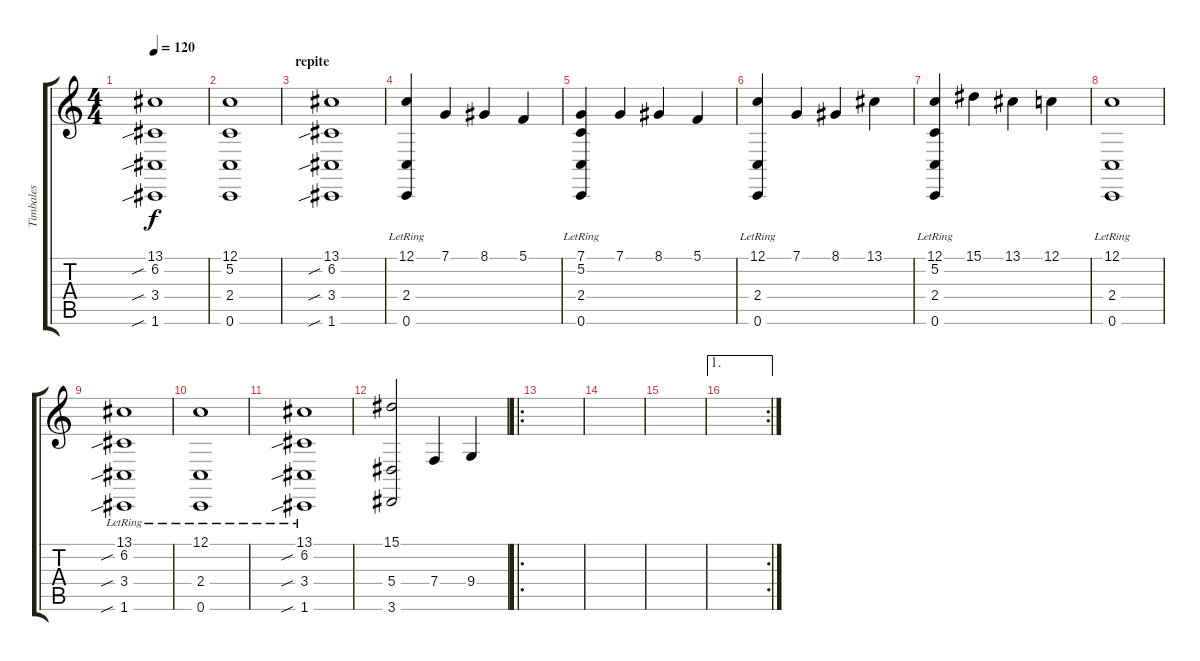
\track ("Timbales" "Timbales") {instrument pad4choir}
\staff {score tabs}
\tuning (C4 G3 Eb3 Bb2 F2 C2) {hide}
\ts (4 4)
\tempo 120
\clef g2
\ks c
(13.1 6.2{sib} 3.4{sib} 1.6{sib}).1{dy f} |
(12.1 5.2 2.4 0.6).1 |
\section ("" "repite")
(13.1 6.2{sib} 3.4{sib} 1.6{sib}).1 |
(12.1{lr} 2.4{lr} 0.6{lr}).4{volume 11} 7.1.4 8.1.4 5.1.4 |
(7.1 5.2{lr} 2.4{lr} 0.6{lr}).4 7.1.4 8.1.4 5.1.4 |
(12.1{lr} 2.4{lr} 0.6{lr}).4 7.1.4 8.1.4 13.1.4 |
(12.1 5.2{lr} 2.4{lr} 0.6{lr}).4{volume 11} 15.1.4 13.1.4 12.1.4 |
(12.1{lr} 2.4{lr} 0.6{lr}).1 |
(13.1 6.2{sib} 3.4{sib lr} 1.6{sib lr}).1 |
(12.1{lr} 2.4{lr} 0.6{lr}).1 |
(13.1 6.2{sib} 3.4{sib lr} 1.6{sib lr}).1{volume 11} |
(15.1 5.4 3.6).2 7.4.4 9.4.4 |
\ro
|
|
|
\ae 1
\rc 2
